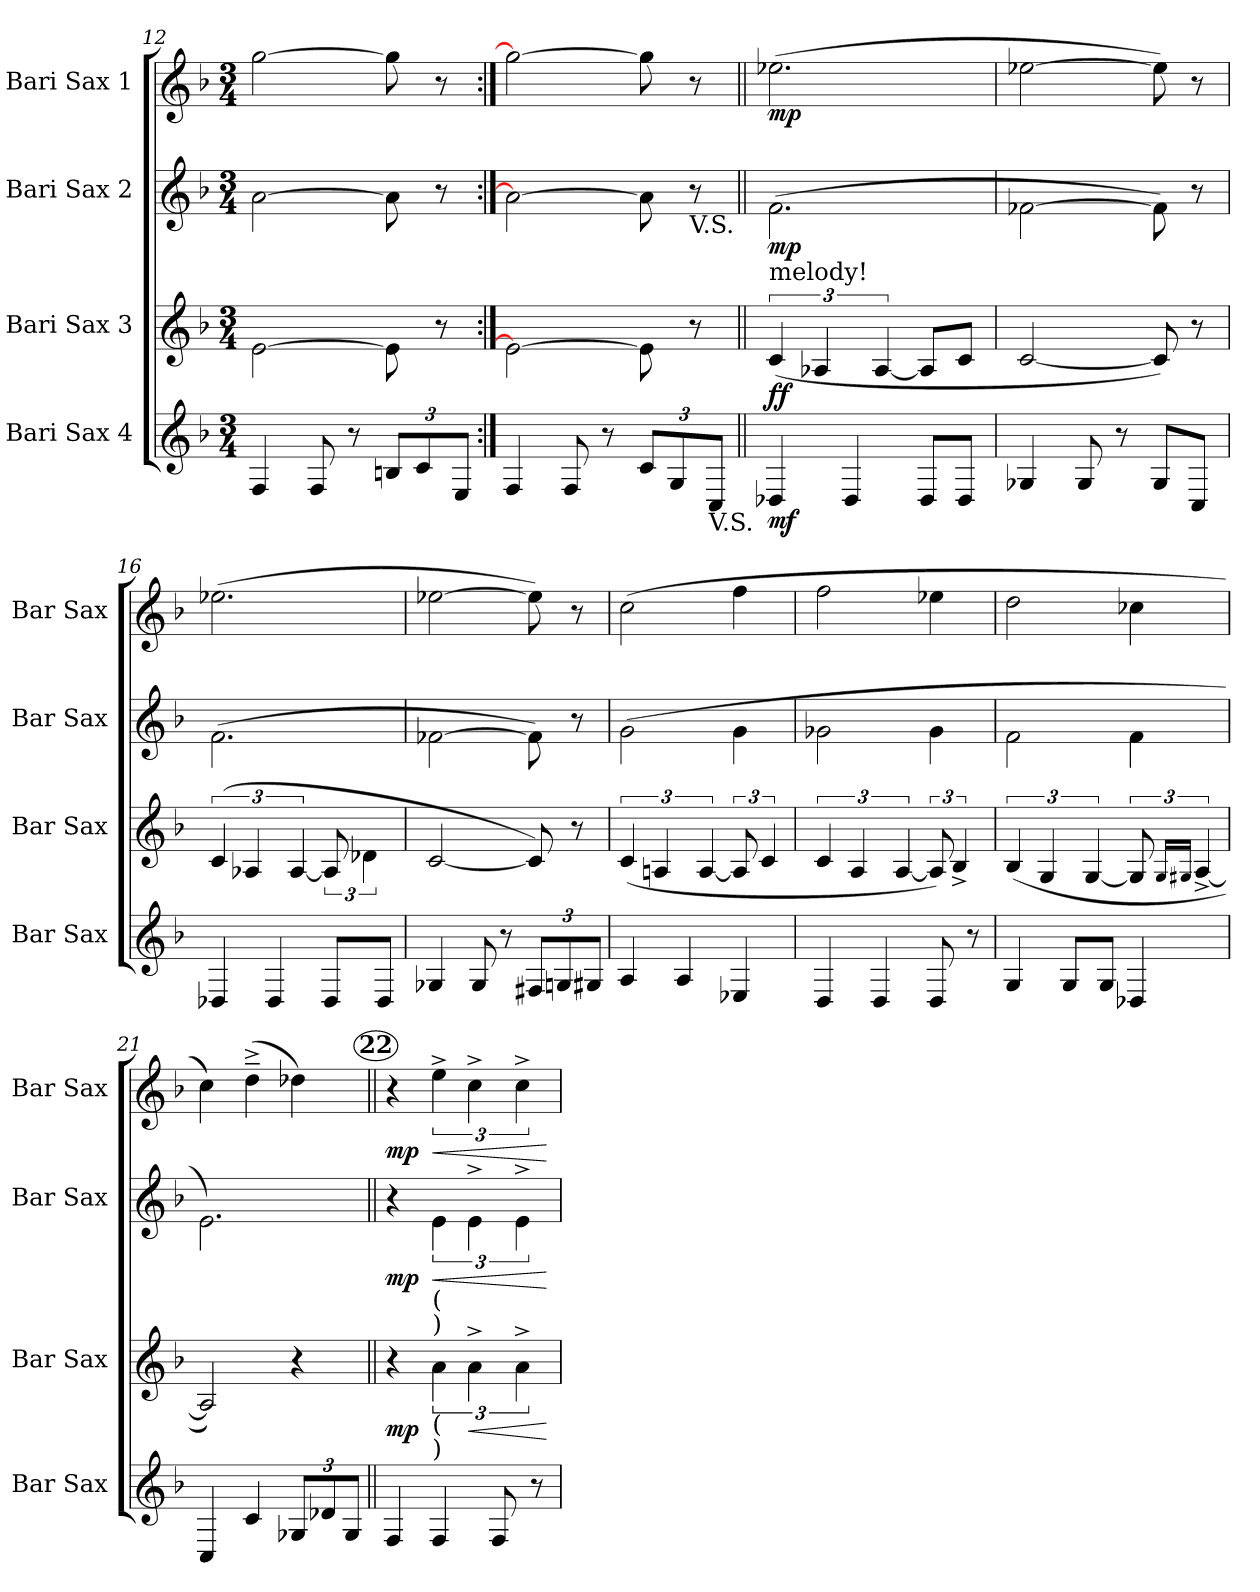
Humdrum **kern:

**kern	**dynam	**kern	**dynam	**kern	**dynam	**kern	**dynam
*part4	*part4	*part3	*part3	*part2	*part2	*part1	*part1
*staff4	*staff4	*staff3	*staff3	*staff2	*staff2	*staff1	*staff1
*I"Bari Sax 4	*	*I"Bari Sax 3	*	*I"Bari Sax 2	*	*I"Bari Sax 1	*
*I'Bar Sax	*	*I'Bar Sax	*	*I'Bar Sax	*	*I'Bar Sax	*
*clefG2	*	*clefG2	*	*clefG2	*	*clefG2	*
*ITrd12c21	*	*ITrd12c21	*	*ITrd12c21	*	*ITrd12c21	*
*k[b-]	*	*k[b-]	*	*k[b-]	*	*k[b-]	*
*F:	*	*F:	*	*F:	*	*F:	*
*M3/4	*	*M3/4	*	*M3/4	*	*M3/4	*
=12	=12	=12	=12	=12	=12	=12	=12
4FF/	.	[2E\	.	[2A\	.	[2g\	.
8FF/	.	.	.	.	.	.	.
8r	.	.	.	.	.	.	.
12BBn/L	.	8E\]	.	8A\]	.	8g\]	.
12C/	.	.	.	.	.	.	.
.	.	8r	.	8r	.	8r	.
12EE/J	.	.	.	.	.	.	.
=13:|!	=13:|!	=13:|!	=13:|!	=13:|!	=13:|!	=13:|!	=13:|!
4FF/	.	2E\_	.	2A\_	.	2g\_	.
8FF/	.	.	.	.	.	.	.
8r	.	.	.	.	.	.	.
12C/L	.	8E\]	.	8A\]	.	8g\]	.
12GG/	.	.	.	.	.	.	.
!	!	!	!	!LO:TX:b:t=V.S.	!	!	!
.	.	8r	.	8r	.	8r	.
!LO:TX:b:t=V.S.	!	!	!	!	!	!	!
12CC/J	.	.	.	.	.	.	.
!!LO:LB:g=z
=14||	=14||	=14||	=14||	=14||	=14||	=14||	=14||
!	!	!LO:TX:a:t=melody!	!	!	!	!	!
!	!LO:DY:b	!	!LO:DY:b	!	!LO:DY:b	!	!LO:DY:b
4DD-X/	mf	(<6C/	ff	(>2.F\	mp	(>2.e-X\	mp
.	.	6AA-X/	.	.	.	.	.
4DD-/	.	.	.	.	.	.	.
.	.	[6AA-/	.	.	.	.	.
8DD-/L	.	8AA-/L]	.	.	.	.	.
8DD-/J	.	8C/J	.	.	.	.	.
=15	=15	=15	=15	=15	=15	=15	=15
4GG-X/	.	[2C/	.	[2F-X\	.	[2e-X\	.
8GG-/	.	.	.	.	.	.	.
8r	.	.	.	.	.	.	.
8GG-/L	.	8C/])	.	8F-\])	.	8e-\])	.
8CC/J	.	8r	.	8r	.	8r	.
=16	=16	=16	=16	=16	=16	=16	=16
4DD-X/	.	(6C/	.	(>2.F\	.	(>2.e-X\	.
.	.	6AA-X/	.	.	.	.	.
4DD-/	.	.	.	.	.	.	.
.	.	[6AA-/	.	.	.	.	.
8DD-/L	.	12AA-/]	.	.	.	.	.
.	.	6D-X\	.	.	.	.	.
8DD-/J	.	.	.	.	.	.	.
=17	=17	=17	=17	=17	=17	=17	=17
4GG-X/	.	[2C/	.	[2F-X\	.	[2e-X\	.
8GG-/	.	.	.	.	.	.	.
8r	.	.	.	.	.	.	.
12FF#X/L	.	8C/])	.	8F-\])	.	8e-\])	.
12GGn/	.	.	.	.	.	.	.
.	.	8r	.	8r	.	8r	.
12GG#X/J	.	.	.	.	.	.	.
=18	=18	=18	=18	=18	=18	=18	=18
4AA/	.	(<6C/	.	(>2G\	.	(>2c\	.
.	.	6AAn/	.	.	.	.	.
4AA/	.	.	.	.	.	.	.
.	.	[6AA/	.	.	.	.	.
4EE-X/	.	12AA/]	.	4G\	.	4f\	.
.	.	6C/	.	.	.	.	.
=19	=19	=19	=19	=19	=19	=19	=19
4DD/	.	6C/	.	2G-X\	.	2f\	.
.	.	6AA/	.	.	.	.	.
4DD/	.	.	.	.	.	.	.
.	.	[6AA/	.	.	.	.	.
8DD/	.	12AA/])	.	4G-\	.	4e-X\	.
.	.	6BB-^</	.	.	.	.	.
8r	.	.	.	.	.	.	.
=20	=20	=20	=20	=20	=20	=20	=20
4GG/	.	(<6BB-/	.	2F\	.	2d\	.
.	.	6GG/	.	.	.	.	.
8GG/L	.	.	.	.	.	.	.
.	.	[6GG/	.	.	.	.	.
8GG/J	.	.	.	.	.	.	.
4DD-X/	.	12GG/]	.	4F\	.	4c-X\	.
.	.	16qGG/LL	.	.	.	.	.
.	.	16qGG#X/JJ	.	.	.	.	.
.	.	[6AA^</	.	.	.	.	.
=21	=21	=21	=21	=21	=21	=21	=21
4CC/	.	2AA/])	.	2.E\)	.	4c\)	.
4C/	.	.	.	.	.	(>4d^>~>\	.
12GG-X/L	.	4r	.	.	.	4d-X\)	.
12D-X/	.	.	.	.	.	.	.
12GG-/J	.	.	.	.	.	.	.
!!LO:PB:g=z
!!LO:REH:place=s1:a:B:enc=circle:fs=12:t=22
=22||	=22||	=22||	=22||	=22||	=22||	=22||	=22||
!	!	!	!LO:DY:b	!	!LO:DY:b	!	!LO:DY:b
4FF/	.	4r	mp	4r	mp	4r	mp
!	!	!	!	!LO:TX:b:t=(	!	!	!
!	!	!	!	!LO:TX:b:t=)	!	!	!
!	!	!LO:TX:b:t=(	!	!	!	!	!
!	!	!LO:TX:b:t=)	!	!	!	!	!
!	!	!	!	!	!LO:HP:b	!	!LO:HP:b
4FF/	.	6A\	.	6E\	<	6e^>\	<
!	!	!	!LO:HP:b	!	!	!	!
.	.	6A^>\	<	6E^>\	.	6c^>\	.
8FF/	.	.	.	.	.	.	.
.	.	6A^>\	.	6E^>\	.	6c^>\	.
8r	.	.	.	.	.	.	.
.	.	.	[	.	[	.	[
=	=	=	=	=	=	=	=
*-	*-	*-	*-	*-	*-	*-	*-
